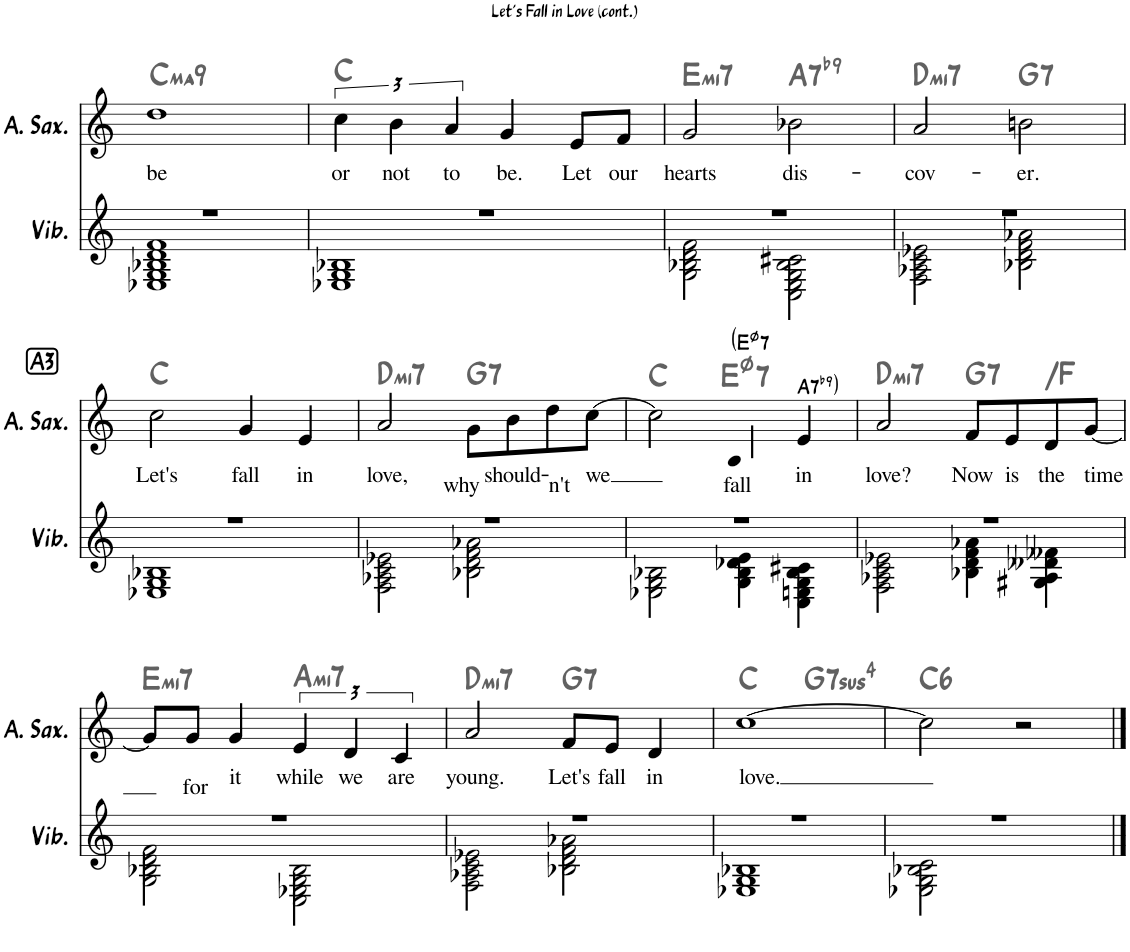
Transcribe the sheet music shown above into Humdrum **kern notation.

**kern	**kern	**text	**harte
*part2	*part1	*part1	*part1
*staff2	*staff1	*staff1	*
*I"Vibraphone	*I"Altsaxophon	*	*
*I'Vib.	*I'A. Sax.	*	*
!!LO:PB:g=z
*clefG2	*clefG2	*	*
*	*Trd5c9	*	*
*k[]	*k[]	*	*
*M4/4	*M4/4	*	*
=21	=21	=21	=21
*^	*	*	*
!	!	!	!LO:LY:b	!LO:H:kt=ma9
1r	1E-X 1G 1B-X 1d 1f	1dd	be	C:maj9
=22	=22	=22	=22	=22
!	!	!	!LO:LY:b	!
1r	4E-X 4G 4B-X	6cc\	or	C:maj
!	!	!	!LO:LY:b	!
.	.	6b\	not	.
.	2.ryy	.	.	.
!	!	!	!LO:LY:b	!
.	.	6a/	to	.
!	!	!	!LO:LY:b	!
.	.	4g/	be.	.
!	!	!	!LO:LY:b	!
.	.	8e/L	Let	.
!	!	!	!LO:LY:b	!
.	.	8f/J	our	.
=23	=23	=23	=23	=23
!	!	!	!LO:LY:b	!LO:H:kt=mi7
1r	2G\ 2B-X\ 2d\ 2f\	2g/	hearts	E:min7
!	!	!	!LO:LY:b	!LO:H:kt=7
.	2C\ 2E\ 2G\ 2B-\ 2c#X\	2b-X\	dis-	A:7(b9)
=24	=24	=24	=24	=24
!	!	!	!LO:LY:b	!LO:H:kt=mi7
1r	2F\ 2A-X\ 2c\ 2e-X\	2a/	-cov-	D:min7
!	!	!	!LO:LY:b	!LO:H:kt=7
.	2B-X\ 2d\ 2f\ 2a-X\	2bn\	-er.	G:7
!!LO:LB:g=z
!!LO:REH:place=s1:a:rj:fs=12:t=A3
=25	=25	=25	=25	=25
!	!	!	!LO:LY:b	!
1r	2E-X 2G 2B-X	2cc\	Let's	C:maj
!	!	!	!LO:LY:b	!
.	2ryy	4g/	fall	.
!	!	!	!LO:LY:b	!
.	.	4e/	in	.
=26	=26	=26	=26	=26
!	!	!	!LO:LY:b	!LO:H:kt=mi7
1r	2F\ 2A-X\ 2c\ 2e-X\	2a/	love,	D:min7
!	!	!	!LO:LY:b	!LO:H:kt=7
.	8B-X\ 8d\ 8f\ 8a-X\	8g\L	why	G:7
!	!	!	!LO:LY:b	!
.	4.ryy	8b\	should-	.
!	!	!	!LO:LY:b	!
.	.	8dd\	-n't	.
!	!	!	!LO:LY:b	!
.	.	[8cc\J	we	.
=27	=27	=27	=27	=27
1r	2E-X\ 2G\ 2B-X\	2cc\]	.	C:maj
!	!	!	!LO:LY:b	!LO:H:n=1:kt=7
!	!	!	!	!LO:H:n=2:kt=7
.	4G\ 4B-\ 4d-X\ 4e\	4g/	fall	E:hdim7 E:hdim7
!	!	!	!LO:LY:b	!LO:H:kt=7
.	4C\ 4En\ 4G\ 4B-\ 4c#X\	4e/	in	A:7(b9)
=28	=28	=28	=28	=28
!	!	!	!LO:LY:b	!LO:H:kt=mi7
1r	2F\ 2A-X\ 2c\ 2e-X\	2a/	love?	D:min7
!	!	!	!LO:LY:b	!LO:H:kt=7
.	8B-X\ 8d\ 8f\ 8a-X\	8f/L	Now	G:7
!	!	!	!LO:LY:b	!
.	8ryy	8e/	is	.
!	!	!	!LO:LY:b	!LO:H:kt=N.C.
.	8G#X\ 8A-\ 8d--X\ 8f--X\	8d/	the	N
!	!	!	!LO:LY:b	!
.	8ryy	[8g/J	time	.
!!LO:LB:g=z
=29	=29	=29	=29	=29
!	!	!	!	!LO:H:kt=mi7
1r	8G\ 8B-X\ 8d\ 8f\	8g/L]	.	E:min7
!	!	!	!LO:LY:b	!
.	4.ryy	8g/J	for	.
!	!	!	!LO:LY:b	!
.	.	4g/	it	.
!	!	!	!LO:LY:b	!LO:H:kt=mi7
.	4C\ 4E-X\ 4G\ 4B-\	6e/	while	A:min7
!	!	!	!LO:LY:b	!
.	.	6d/	we	.
.	4ryy	.	.	.
!	!	!	!LO:LY:b	!
.	.	6c/	are	.
=30	=30	=30	=30	=30
!	!	!	!LO:LY:b	!LO:H:kt=mi7
1r	2F\ 2A-X\ 2c\ 2e-X\	2a/	young.	D:min7
!	!	!	!LO:LY:b	!LO:H:kt=7
.	8B-X\ 8d\ 8f\ 8a-X\	8f/L	Let's	G:7
!	!	!	!LO:LY:b	!
.	4.ryy	8e/J	fall	.
!	!	!	!LO:LY:b	!
.	.	4d/	in	.
=31	=31	=31	=31	=31
!	!	!	!LO:LY:b	!
*	*	*^	*	*
1r	1E-X 1G 1B-X	[1cc	2ryy	love.	C:maj
!	!	!	!	!	!LO:H:kt=74
.	.	.	2ryy	.	G:sus4(7)
=32	=32	=32	=32	=32	=32
!	!	!	!	!	!LO:H:kt=6
*	*	*v	*v	*	*
1r	2E-X\ 2G\ 2B-X\ 2c\	2cc\]	.	C:maj6
.	2ryy	2r	.	.
*v	*v	*	*	*
==	==	==	==
*-	*-	*-	*-
